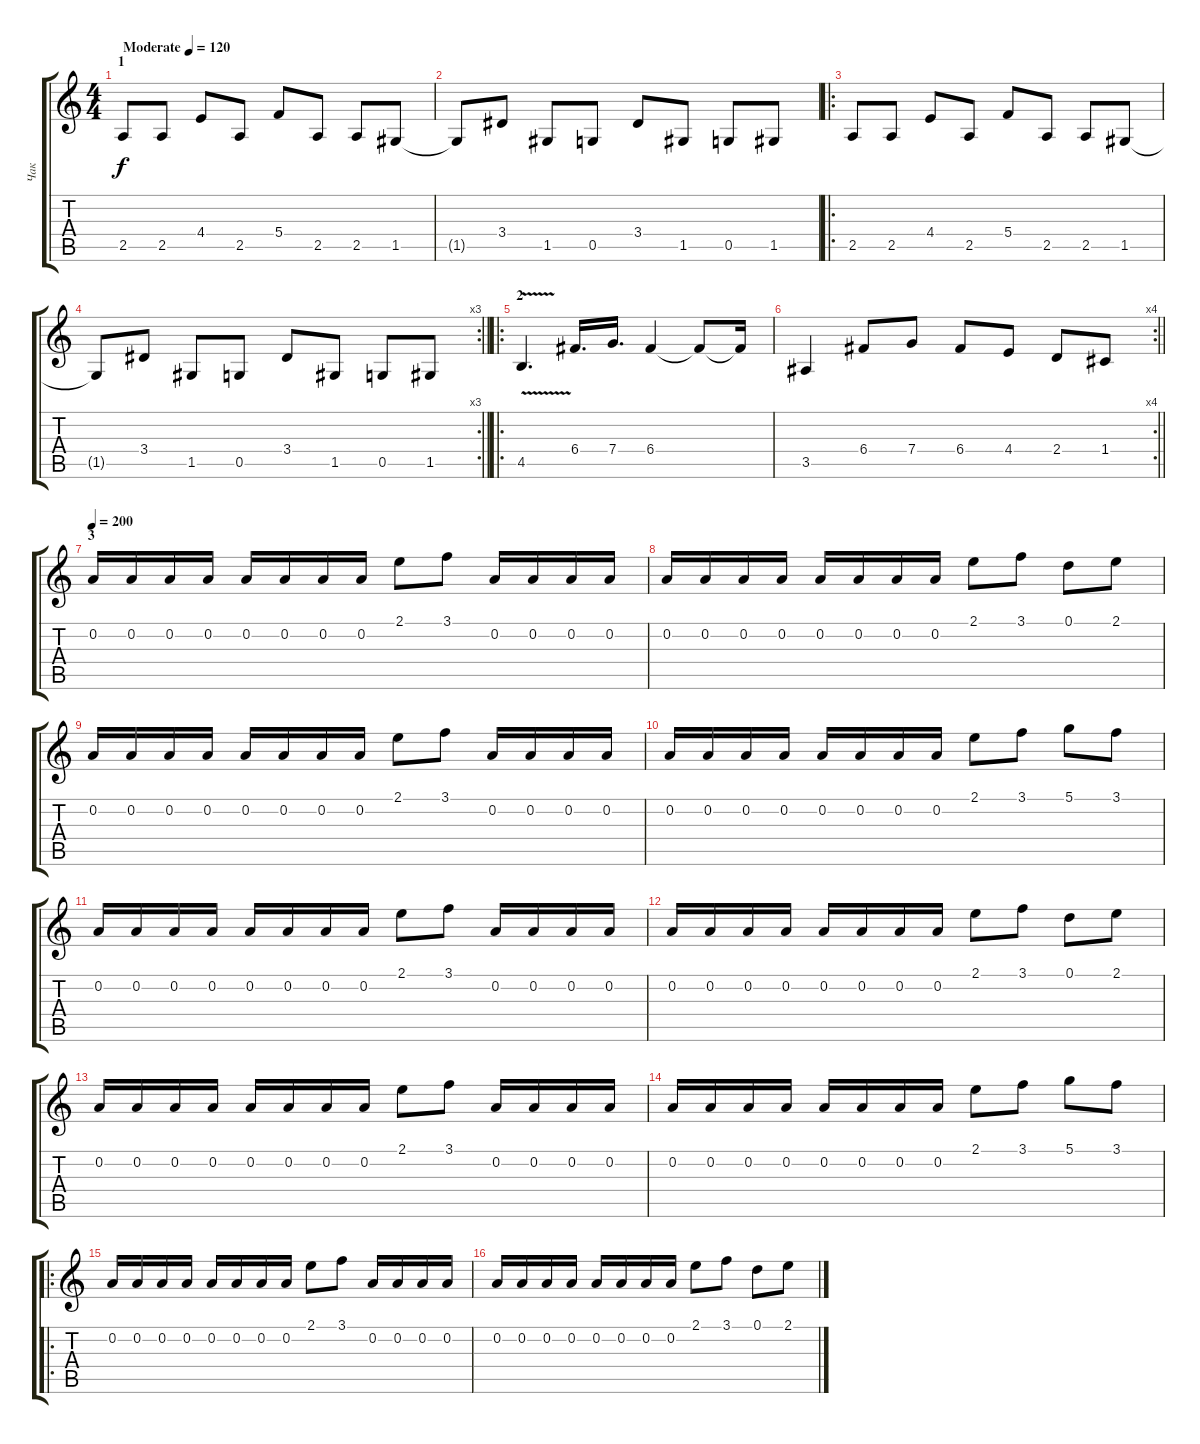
\track ("Чак " "Чак ") {instrument distortionguitar}
\staff {score tabs}
\tuning (D4 A3 F3 C3 G2 D2) {hide}
\ts (4 4)
\section ("" "1")
\tempo (120 "Moderate")
\clef g2
\ks c
2.5.8{dy f instrument distortionguitar} 2.5.8 4.4.8 2.5.8 5.4.8 2.5.8 2.5.8 1.5.8 |
1.5{t}.8 3.4.8 1.5.8 0.5.8 3.4.8 1.5.8 0.5.8 1.5.8 |
\ro
2.5.8 2.5.8 4.4.8 2.5.8 5.4.8 2.5.8 2.5.8 1.5.8 |
\rc 3
\barLineRight lightlight
1.5{t}.8 3.4.8 1.5.8 0.5.8 3.4.8 1.5.8 0.5.8 1.5.8 |
\ro
\section ("" "2")
4.5{v}.4{d} 6.4.16{d} 7.4.16{d} 6.4.4 6.4{t}.8 6.4{t}.16 |
\rc 4
\barLineRight lightlight
3.5.4 6.4.8 7.4.8 6.4.8 4.4.8 2.4.8 1.4.8 |
\section ("" "3")
\tempo 200
0.2.16 0.2.16 0.2.16 0.2.16 0.2.16 0.2.16 0.2.16 0.2.16 2.1.8 3.1.8 0.2.16 0.2.16 0.2.16 0.2.16 |
0.2.16 0.2.16 0.2.16 0.2.16 0.2.16 0.2.16 0.2.16 0.2.16 2.1.8 3.1.8 0.1.8 2.1.8 |
0.2.16 0.2.16 0.2.16 0.2.16 0.2.16 0.2.16 0.2.16 0.2.16 2.1.8 3.1.8 0.2.16 0.2.16 0.2.16 0.2.16 |
0.2.16 0.2.16 0.2.16 0.2.16 0.2.16 0.2.16 0.2.16 0.2.16 2.1.8 3.1.8 5.1.8 3.1.8 |
0.2.16 0.2.16 0.2.16 0.2.16 0.2.16 0.2.16 0.2.16 0.2.16 2.1.8 3.1.8 0.2.16 0.2.16 0.2.16 0.2.16 |
0.2.16 0.2.16 0.2.16 0.2.16 0.2.16 0.2.16 0.2.16 0.2.16 2.1.8 3.1.8 0.1.8 2.1.8 |
0.2.16 0.2.16 0.2.16 0.2.16 0.2.16 0.2.16 0.2.16 0.2.16 2.1.8 3.1.8 0.2.16 0.2.16 0.2.16 0.2.16 |
0.2.16 0.2.16 0.2.16 0.2.16 0.2.16 0.2.16 0.2.16 0.2.16 2.1.8 3.1.8 5.1.8 3.1.8 |
\ro
0.2.16 0.2.16 0.2.16 0.2.16 0.2.16 0.2.16 0.2.16 0.2.16 2.1.8 3.1.8 0.2.16 0.2.16 0.2.16 0.2.16 |
0.2.16 0.2.16 0.2.16 0.2.16 0.2.16 0.2.16 0.2.16 0.2.16 2.1.8 3.1.8 0.1.8 2.1.8
